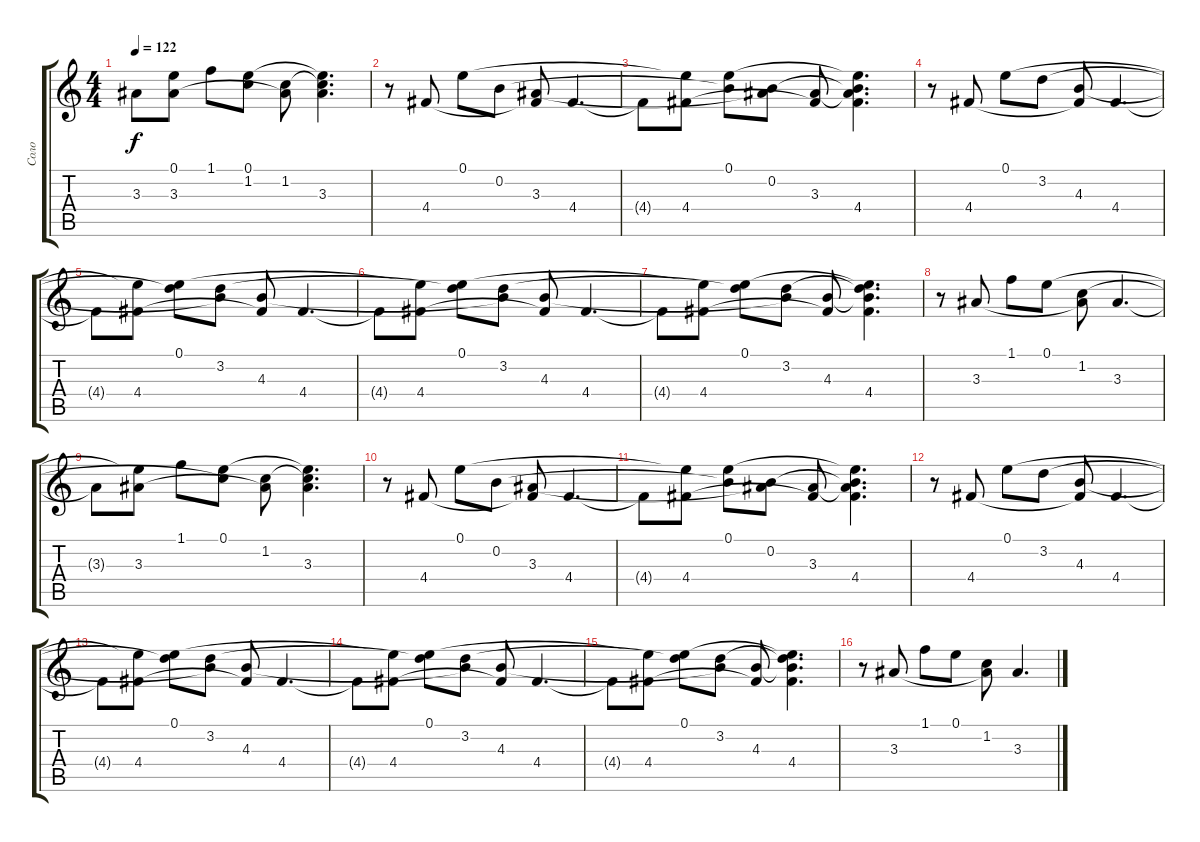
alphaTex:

\track ("Соло" "Соло") {instrument electricguitarclean}
\staff {score tabs}
\tuning (E4 B3 G3 D3 A2 E2) {hide}
\ts (4 4)
\tempo 122
\clef g2
\ks c
3.3{t}.8{dy f} (0.1{t} 3.3).8 1.1.8 (0.1 1.2{t}).8 (1.2 3.3{t}).8 (0.1{t} 1.2{t} 3.3).4{d} |
r.8 4.4.8 0.1.8 0.2.8 (3.3 4.4{t}).8 4.4.4{d} |
4.4{t}.8 (0.1{t} 4.4).8 (0.1 0.2{t}).8 (0.2 3.3{t}).8 (3.3 4.4{t}).8 (0.1{t} 0.2{t} 3.3{t} 4.4).4{d} |
r.8 4.4.8 0.1.8 3.2.8 (4.3 4.4{t}).8 4.4.4{d} |
4.4{t}.8 (0.1{t} 4.4).8 (0.1 3.2{t}).8 (3.2 4.3{t}).8 (4.3 4.4{t}).8 4.4.4{d} |
4.4{t}.8 (0.1{t} 4.4).8 (0.1 3.2{t}).8 (3.2 4.3{t}).8 (4.3 4.4{t}).8 4.4.4{d} |
4.4{t}.8 (0.1{t} 4.4).8 (0.1 3.2{t}).8 (3.2 4.3{t}).8 (4.3 4.4{t}).8 (0.1{t} 3.2{t} 4.3{t} 4.4).4{d} |
r.8 3.3.8 1.1.8 0.1.8 (1.2 3.3{t}).8 3.3.4{d} |
3.3{t}.8 (0.1{t} 3.3).8 1.1.8 (0.1 1.2{t}).8 (1.2 3.3{t}).8 (0.1{t} 1.2{t} 3.3).4{d} |
r.8 4.4.8 0.1.8 0.2.8 (3.3 4.4{t}).8 4.4.4{d} |
4.4{t}.8 (0.1{t} 4.4).8 (0.1 0.2{t}).8 (0.2 3.3{t}).8 (3.3 4.4{t}).8 (0.1{t} 0.2{t} 3.3{t} 4.4).4{d} |
r.8 4.4.8 0.1.8 3.2.8 (4.3 4.4{t}).8 4.4.4{d} |
4.4{t}.8 (0.1{t} 4.4).8 (0.1 3.2{t}).8 (3.2 4.3{t}).8 (4.3 4.4{t}).8 4.4.4{d} |
4.4{t}.8 (0.1{t} 4.4).8 (0.1 3.2{t}).8 (3.2 4.3{t}).8 (4.3 4.4{t}).8 4.4.4{d} |
4.4{t}.8 (0.1{t} 4.4).8 (0.1 3.2{t}).8 (3.2 4.3{t}).8 (4.3 4.4{t}).8 (0.1{t} 3.2{t} 4.3{t} 4.4).4{d} |
r.8 3.3.8 1.1.8 0.1.8 (1.2 3.3{t}).8 3.3.4{d}
